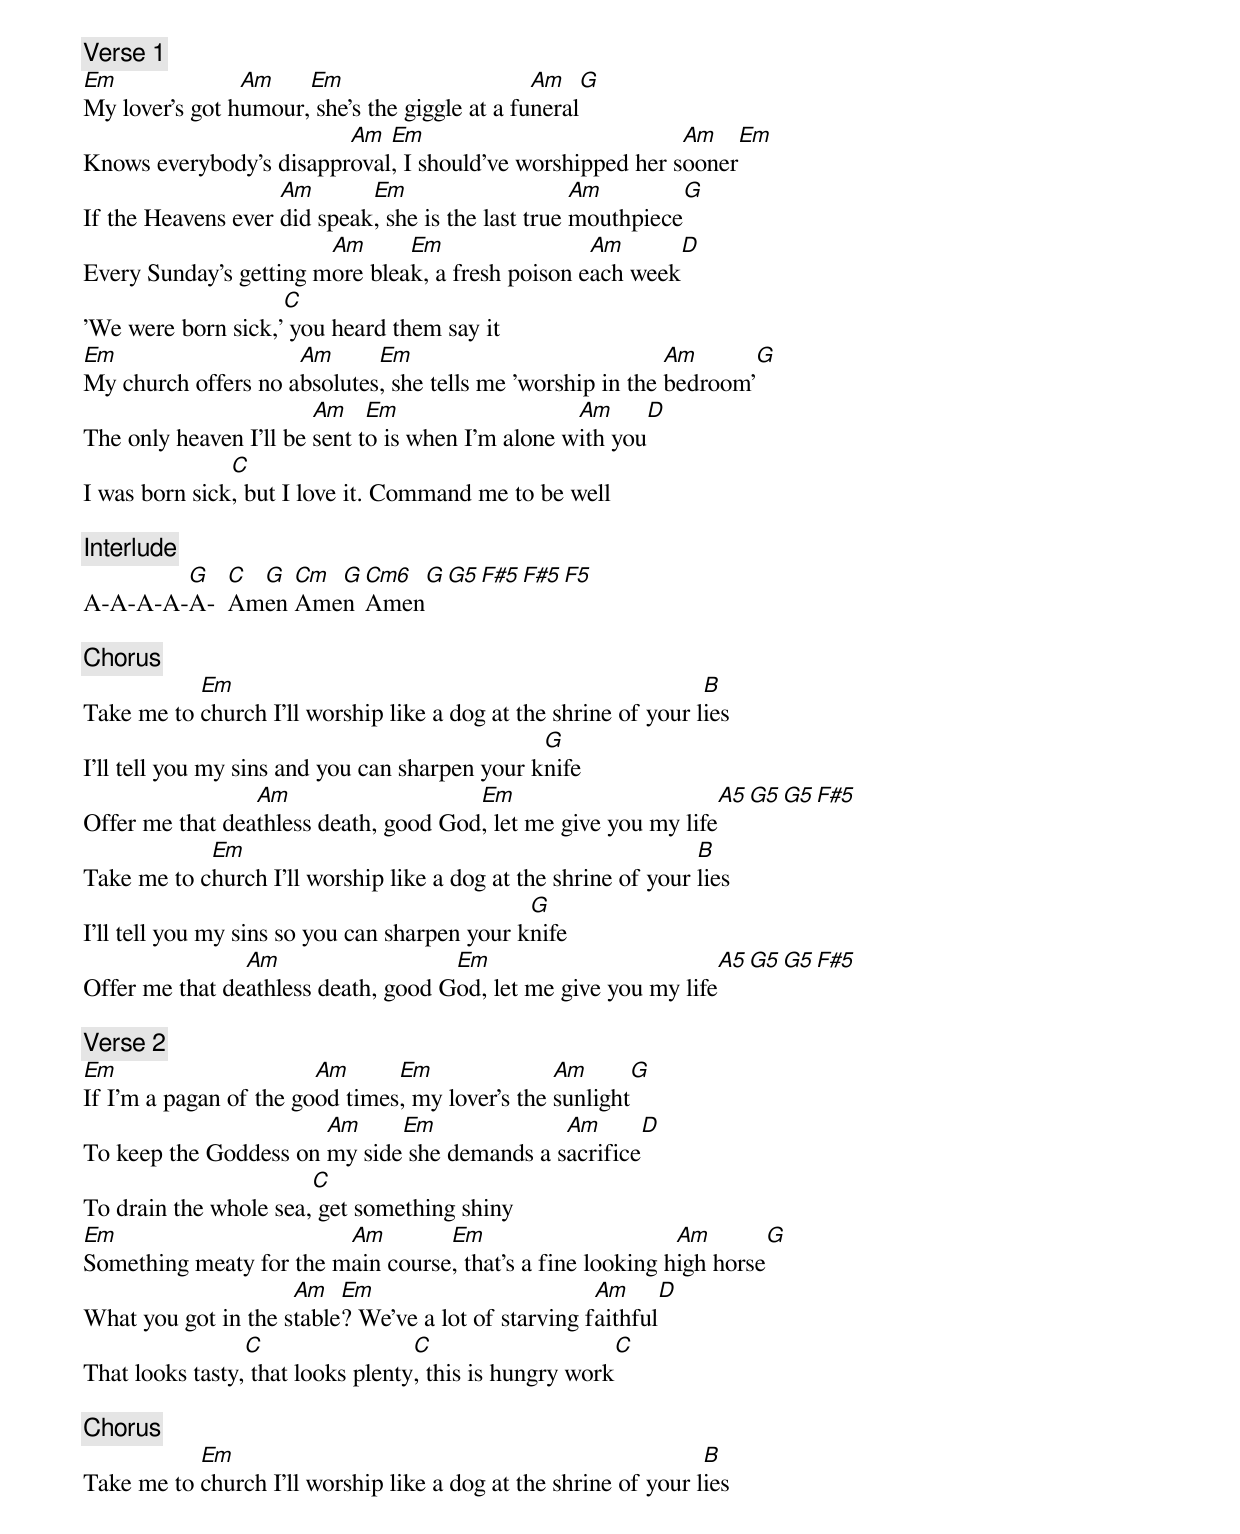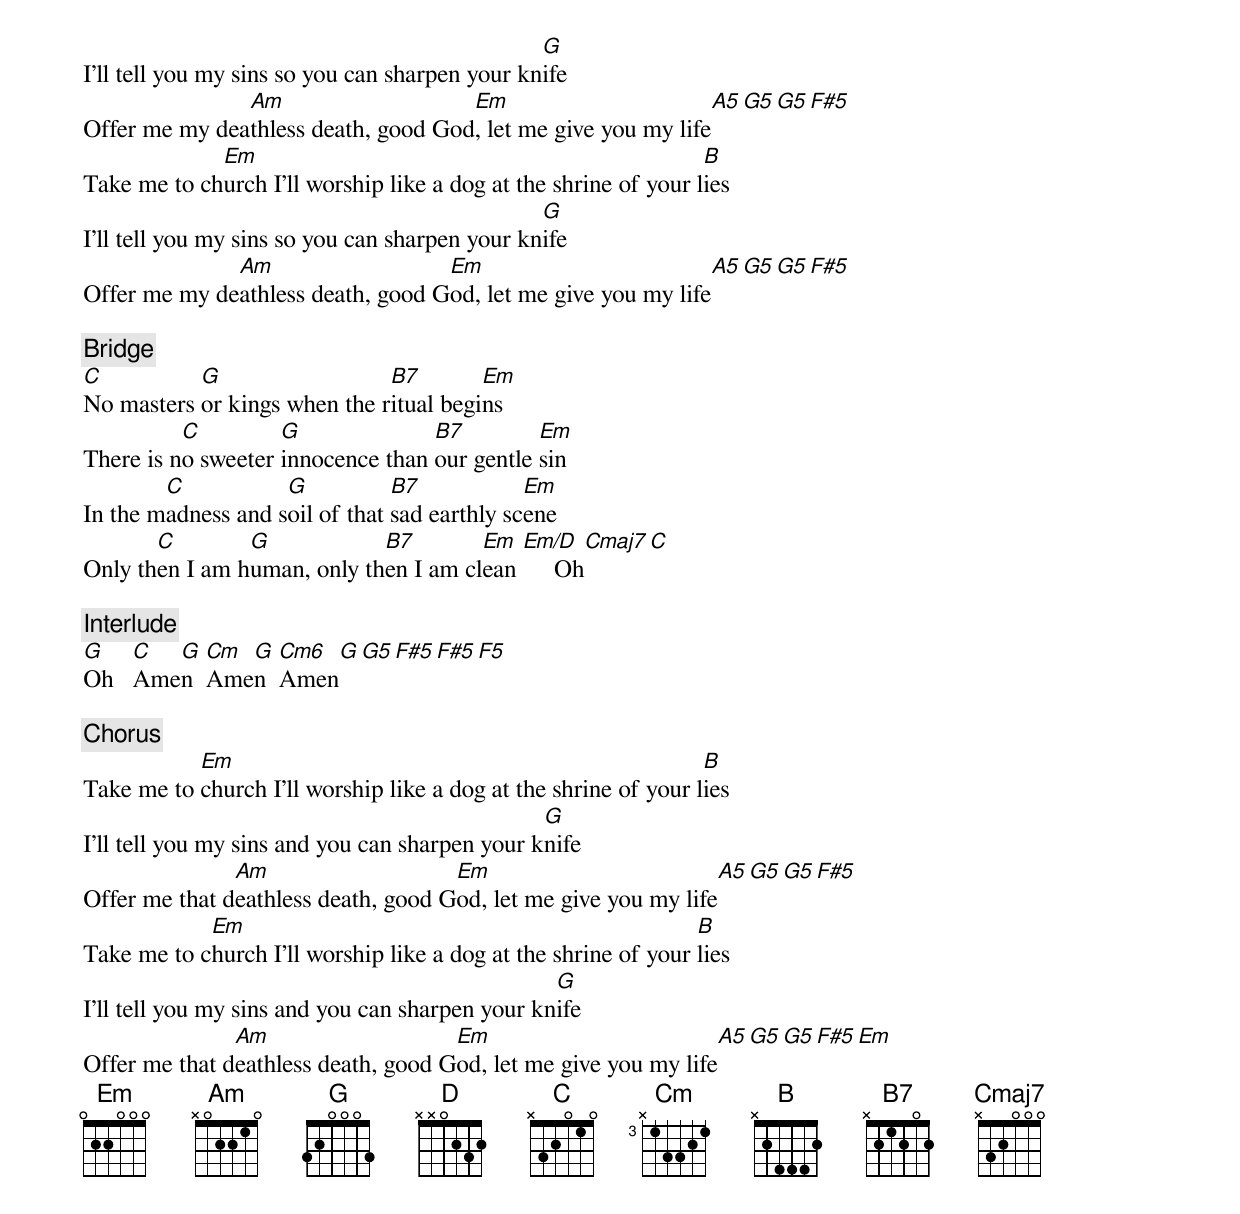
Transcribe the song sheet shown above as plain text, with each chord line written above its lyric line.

[Verse 1]
Em              Am    Em                       Am    G
My lover's got humour, she's the giggle at a funeral
                         Am  Em                            Am   Em
Knows everybody's disapproval, I should've worshipped her sooner
                    Am       Em                     Am         G
If the Heavens ever did speak, she is the last true mouthpiece
                        Am      Em                 Am      D
Every Sunday's getting more bleak, a fresh poison each week
                    C
'We were born sick,' you heard them say it
Em                   Am      Em                             Am       G
My church offers no absolutes, she tells me 'worship in the bedroom'
                        Am    Em                   Am      D
The only heaven I'll be sent to is when I'm alone with you
               C
I was born sick, but I love it. Command me to be well

[Interlude]
        G   C G  Cm G Cm6 G  G5 F#5 F#5 F5
A-A-A-A-A-  Amen Amen Amen

[Chorus]
           Em                                                    B
Take me to church I'll worship like a dog at the shrine of your lies
                                                G
I'll tell you my sins and you can sharpen your knife
                 Am                    Em                       A5 G5 G5 F#5
Offer me that deathless death, good God, let me give you my life
            Em                                                  B
Take me to church I'll worship like a dog at the shrine of your lies
                                               G
I'll tell you my sins so you can sharpen your knife
                Am                   Em                         A5 G5 G5 F#5
Offer me that deathless death, good God, let me give you my life

[Verse 2]
Em                      Am      Em               Am      G
If I'm a pagan of the good times, my lover's the sunlight
                       Am     Em              Am       D
To keep the Goddess on my side she demands a sacrifice
                       C
To drain the whole sea, get something shiny
Em                       Am        Em                       Am       G
Something meaty for the main course, that's a fine looking high horse
                     Am   Em                         Am     D
What you got in the stable? We've a lot of starving faithful
                 C                 C                    C
That looks tasty, that looks plenty, this is hungry work

[Chorus]
           Em                                                    B
Take me to church I'll worship like a dog at the shrine of your lies
                                                G
I'll tell you my sins so you can sharpen your knife
               Am                    Em                       A5 G5 G5 F#5
Offer me my deathless death, good God, let me give you my life
             Em                                                  B
Take me to church I'll worship like a dog at the shrine of your lies
                                                G
I'll tell you my sins so you can sharpen your knife
              Am                   Em                         A5 G5 G5 F#5
Offer me my deathless death, good God, let me give you my life

[Bridge]
C          G                  B7        Em
No masters or kings when the ritual begins
          C         G              B7         Em
There is no sweeter innocence than our gentle sin
        C           G           B7            Em
In the madness and soil of that sad earthly scene
       C        G            B7        Em  Em/D   Cmaj7   C
Only then I am human, only then I am clean      Oh

[Interlude]
G    C  G  Cm G  Cm6 G  G5 F#5 F#5 F5
Oh   Amen  Amen  Amen

[Chorus]
           Em                                                    B
Take me to church I'll worship like a dog at the shrine of your lies
                                                G
I'll tell you my sins and you can sharpen your knife
               Am                    Em                         A5 G5 G5 F#5
Offer me that deathless death, good God, let me give you my life
            Em                                                  B
Take me to church I'll worship like a dog at the shrine of your lies
                                                 G
I'll tell you my sins and you can sharpen your knife
               Am                    Em                         A5 G5 G5 F#5   Em
Offer me that deathless death, good God, let me give you my life
